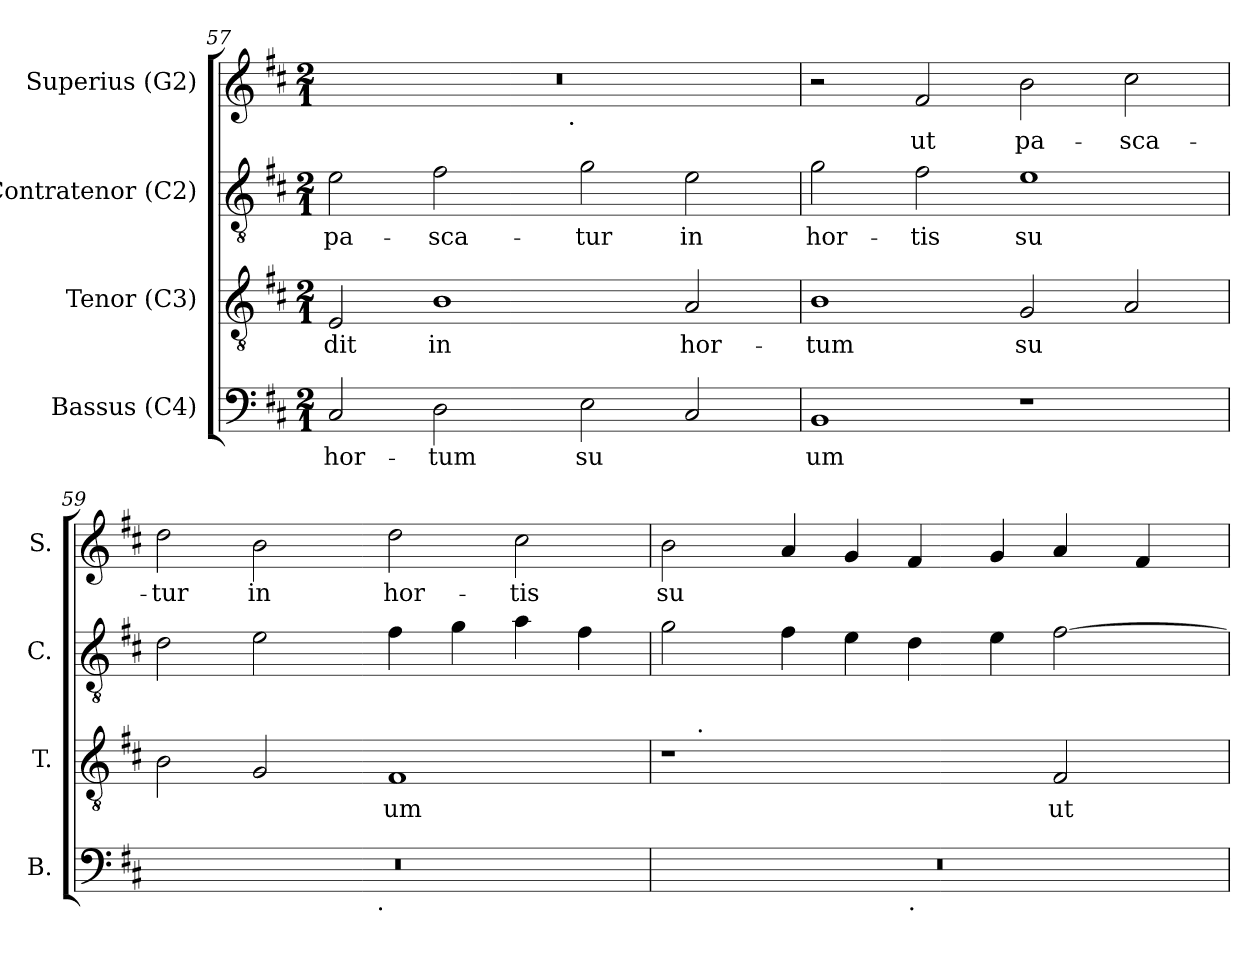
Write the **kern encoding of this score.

**kern	**text	**kern	**text	**kern	**text	**kern	**text
*part4	*part4	*part3	*part3	*part2	*part2	*part1	*part1
*staff4	*staff4	*staff3	*staff3	*staff2	*staff2	*staff1	*staff1
*I"Bassus (C4)	*	*I"Tenor (C3)	*	*I"Contratenor (C2)	*	*I"Superius (G2)	*
*I'B.	*	*I'T.	*	*I'C.	*	*I'S.	*
*clefF4	*	*clefGv2	*	*clefGv2	*	*clefG2	*
*k[f#c#]	*	*k[f#c#]	*	*k[f#c#]	*	*k[f#c#]	*
*D:	*	*D:	*	*D:	*	*D:	*
*M2/1	*	*M2/1	*	*M2/1	*	*M2/1	*
=57	=57	=57	=57	=57	=57	=57	=57
!	!LO:LY:b:cj	!	!LO:LY:b:cj	!	!LO:LY:b:cj	!	!
*	*	*	*	*	*	*^	*
2C#/	hor-	2E/	-dit	2e\	pa-	0r	2ryy	.
!	!LO:LY:b:cj	!	!LO:LY:b:cj	!	!LO:LY:b:cj	!	!	!
2D\	-tum	1B	in	2f#\	-sca-	.	4ryy	.
.	.	.	.	.	.	.	8...ryy	.
!	!	!	!	!	!	!	!LO:TX:b:t=.	!
.	.	.	.	.	.	.	1ryy	.
!	!LO:LY:b:cj	!	!	!	!LO:LY:b:cj	!	!	!
2E\	su-	.	.	2g\	-tur	.	.	.
!	!LO:LY:b:cj	!	!LO:LY:b:cj	!	!LO:LY:b:cj	!	!	!
2C#/	--	2A/	hor-	2e\	in	.	.	.
.	.	.	.	.	.	.	64ryy	.
=58	=58	=58	=58	=58	=58	=58	=58	=58
!	!LO:LY:b:cj	!	!LO:LY:b:cj	!	!LO:LY:b:cj	!	!	!
*	*	*	*	*	*	*v	*v	*
1BB	-um	1B	-tum	2g\	hor-	2r	.
!	!	!	!	!	!LO:LY:b:cj	!	!LO:LY:b:cj
.	.	.	.	2f#\	-tis	2f#/	ut
!	!	!	!LO:LY:b:cj	!	!LO:LY:b:cj	!	!LO:LY:b:cj
1r	.	2G/	su-	1e	su-	2b\	pa-
!	!	!	!LO:LY:b:cj	!	!	!	!LO:LY:b:cj
.	.	2A/	--	.	.	2cc#\	-sca-
=59	=59	=59	=59	=59	=59	=59	=59
!	!	!	!LO:LY:b:cj	!	!LO:LY:b:cj	!	!LO:LY:b:cj
*^	*	*	*	*	*	*	*
0r	2ryy	.	2B\	--	2d\	--	2dd\	-tur
!	!	!	!	!LO:LY:b:cj	!	!LO:LY:b:cj	!	!LO:LY:b:cj
.	4ryy	.	2G/	--	2e\	--	2b\	in
.	8...ryy	.	.	.	.	.	.	.
!	!LO:TX:b:t=.	!	!	!	!	!	!	!
.	1ryy	.	.	.	.	.	.	.
!	!	!	!	!LO:LY:b:cj	!	!LO:LY:b:cj	!	!LO:LY:b:cj
.	.	.	1F#	-um	4f#\	--	2dd\	hor-
!	!	!	!	!	!	!LO:LY:b:cj	!	!
.	.	.	.	.	4g\	--	.	.
!	!	!	!	!	!	!LO:LY:b:cj	!	!LO:LY:b:cj
.	.	.	.	.	4a\	--	2cc#\	-tis
!	!	!	!	!	!	!LO:LY:b:cj	!	!
.	.	.	.	.	4f#\	--	.	.
.	64ryy	.	.	.	.	.	.	.
!!LO:LB:g=z
=60	=60	=60	=60	=60	=60	=60	=60	=60
!	!	!	!	!	!	!LO:LY:b:cj	!	!LO:LY:b:cj
*	*	*	*^	*	*	*	*	*
0r	1ryy	.	1r	16.ryy	.	2g\	--	2b\	su-
!	!	!	!	!LO:TX:a:t=.	!	!	!	!	!
.	.	.	.	1ryy	.	.	.	.	.
!	!	!	!	!	!	!	!LO:LY:b:cj	!	!LO:LY:b:cj
.	.	.	.	.	.	4f#\	--	4a/	--
!	!	!	!	!	!	!	!LO:LY:b:cj	!	!LO:LY:b:cj
.	.	.	.	.	.	4e\	--	4g/	--
!	!LO:TX:b:t=.	!	!	!	!	!	!	!	!
!	!	!	!	!	!	!	!LO:LY:b:cj	!	!LO:LY:b:cj
.	1ryy	.	2ryy	.	.	4d\	--	4f#/	--
.	.	.	.	2ryy	.	.	.	.	.
!	!	!	!	!	!	!	!LO:LY:b:cj	!	!LO:LY:b:cj
.	.	.	.	.	.	4e\	--	4g/	--
!	!	!	!	!	!LO:LY:b:cj	!	!LO:LY:b:cj	!	!LO:LY:b:cj
.	.	.	2F#/	.	ut	[>2f#\	--	4a/	--
.	.	.	.	4ryy	.	.	.	.	.
!	!	!	!	!	!	!	!	!	!LO:LY:b:cj
.	.	.	.	.	.	.	.	4f#/	--
.	.	.	.	8ryy	.	.	.	.	.
.	.	.	.	32ryy	.	.	.	.	.
*v	*v	*	*	*	*	*	*	*	*
*	*	*v	*v	*	*	*	*	*
=	=	=	=	=	=	=	=
*-	*-	*-	*-	*-	*-	*-	*-
